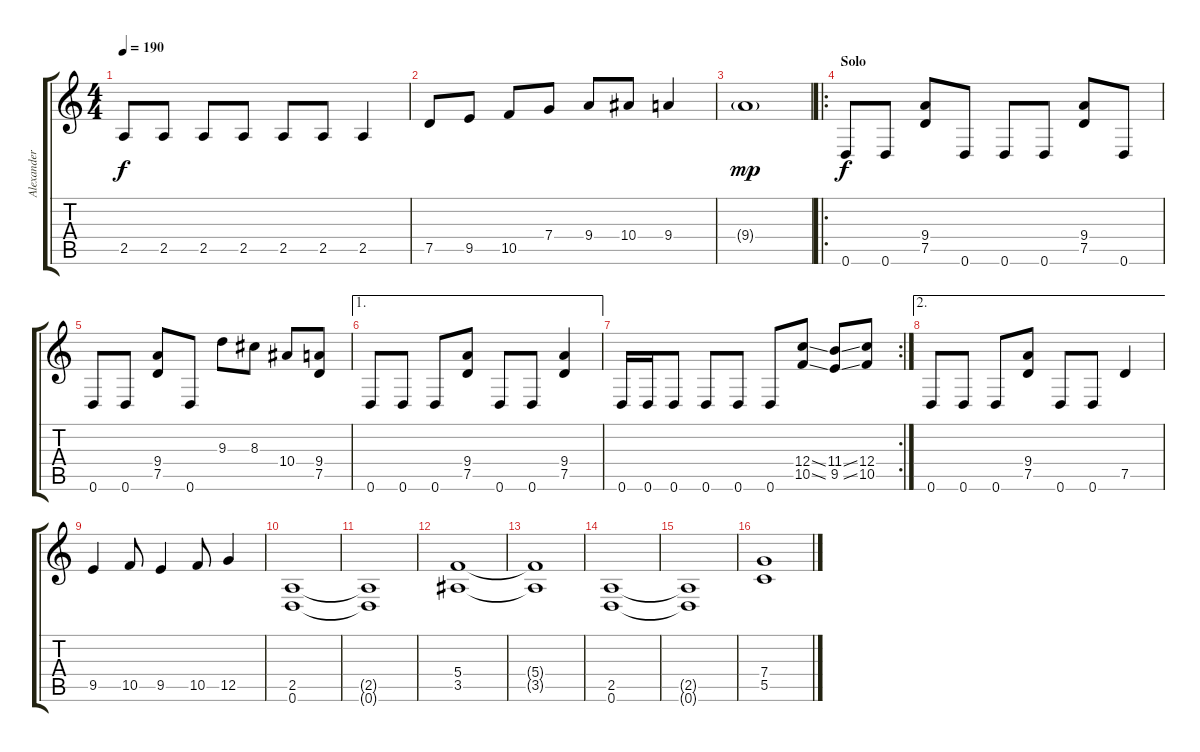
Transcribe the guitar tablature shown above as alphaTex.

\track ("Alexander" "Alexander") {instrument distortionguitar}
\staff {score tabs}
\tuning (D4 A3 F3 C3 G2 D2) {hide}
\ts (4 4)
\tempo 190
\clef g2
\ks c
2.5.8{dy f} 2.5.8 2.5.8 2.5.8 2.5.8 2.5.8 2.5.4 |
7.5.8 9.5.8 10.5.8 7.4.8 9.4.8 10.4.8 9.4.4 |
9.4{g}.1{dy mp} |
\ro
\section ("" "Solo")
0.6.8{dy f volume 15} 0.6.8 (9.4 7.5).8 0.6.8 0.6.8 0.6.8 (9.4 7.5).8 0.6.8 |
0.6.8 0.6.8 (9.4 7.5).8 0.6.8 9.3.8 8.3.8 10.4.8 (9.4 7.5).8 |
\ae 1
0.6.8 0.6.8 0.6.8 (9.4 7.5).8 0.6.8 0.6.8 (9.4 7.5).4 |
\rc 2
0.6.16 0.6.16 0.6.8 0.6.8 0.6.8 0.6.8 (12.4{ss} 10.5{ss}).8 (11.4{ss} 9.5{ss}).8 (12.4 10.5).8 |
\ae 2
0.6.8 0.6.8 0.6.8 (9.4 7.5).8 0.6.8 0.6.8 7.5.4 |
9.5.4 10.5.8 9.5.4 10.5.8 12.5.4 |
(2.5 0.6).1 |
(2.5{t} 0.6{t}).1 |
(5.4 3.5).1 |
(5.4{t} 3.5{t}).1 |
(2.5 0.6).1 |
(2.5{t} 0.6{t}).1 |
(7.4 5.5).1
